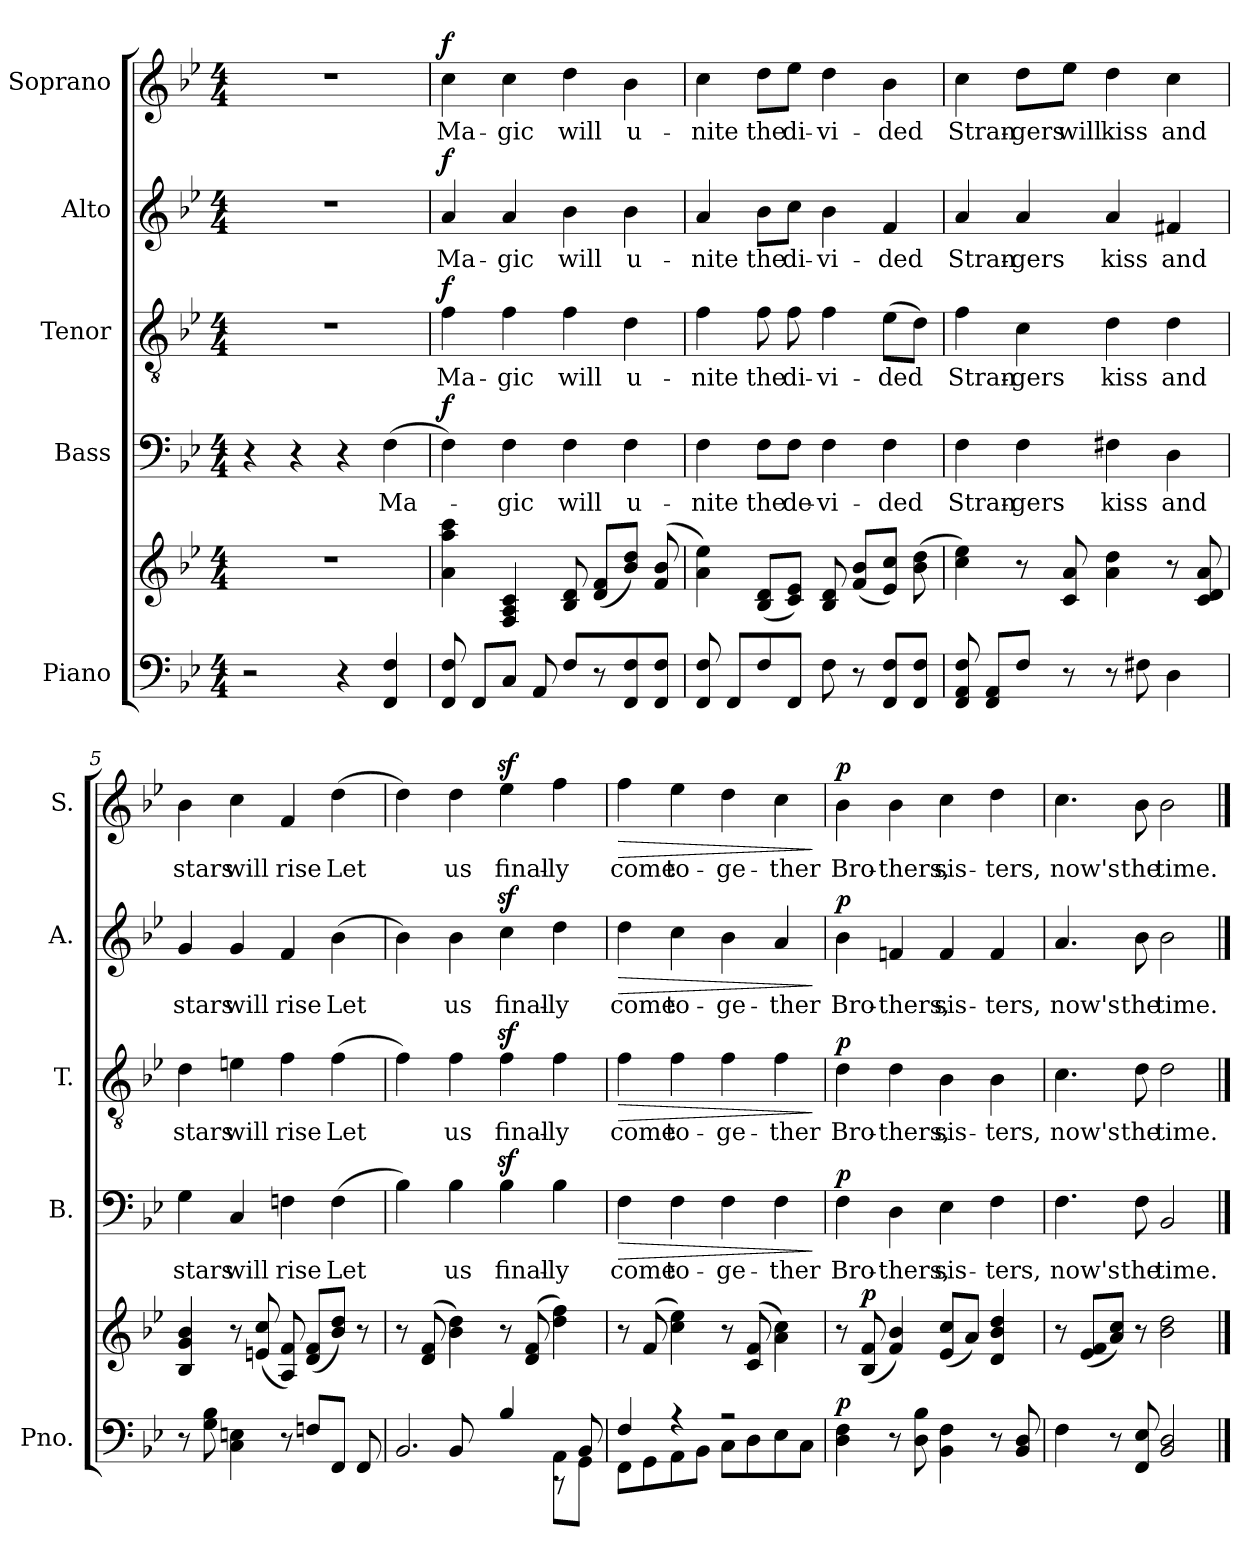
**kern	**kern	**dynam	**kern	**text	**dynam	**kern	**text	**dynam	**kern	**text	**dynam	**kern	**text	**dynam
*part5	*part5	*part5	*part4	*part4	*part4	*part3	*part3	*part3	*part2	*part2	*part2	*part1	*part1	*part1
*staff6	*staff5	*staff5/6	*staff4	*staff4	*staff4	*staff3	*staff3	*staff3	*staff2	*staff2	*staff2	*staff1	*staff1	*staff1
*I"Piano	*	*	*I"Bass	*	*	*I"Tenor	*	*	*I"Alto	*	*	*I"Soprano	*	*
*I'Pno.	*	*	*I'B.	*	*	*I'T.	*	*	*I'A.	*	*	*I'S.	*	*
*clefF4	*clefG2	*	*clefF4	*	*	*clefGv2	*	*	*clefG2	*	*	*clefG2	*	*
*k[b-e-]	*k[b-e-]	*	*k[b-e-]	*	*	*k[b-e-]	*	*	*k[b-e-]	*	*	*k[b-e-]	*	*
*M4/4	*M4/4	*	*M4/4	*	*	*M4/4	*	*	*M4/4	*	*	*M4/4	*	*
=1	=1	=1	=1	=1	=1	=1	=1	=1	=1	=1	=1	=1	=1	=1
2r	1r	.	4r	.	.	1r	.	.	1r	.	.	1r	.	.
.	.	.	4r	.	.	.	.	.	.	.	.	.	.	.
4r	.	.	4r	.	.	.	.	.	.	.	.	.	.	.
!	!	!	!	!LO:LY:b	!	!	!	!	!	!	!	!	!	!
4FF/ 4F/	.	.	(>4F\	Ma-	.	.	.	.	.	.	.	.	.	.
=2	=2	=2	=2	=2	=2	=2	=2	=2	=2	=2	=2	=2	=2	=2
!	!	!	!	!	!LO:DY:a	!	!LO:LY:b	!LO:DY:a	!	!LO:LY:b	!LO:DY:a	!	!LO:LY:b	!LO:DY:a
8FF/ 8F/	4a\ 4aa\ 4ccc\	.	4F\)	.	f	4f\	Ma-	f	4a/	Ma-	f	4cc\	Ma-	f
8FF/L	.	.	.	.	.	.	.	.	.	.	.	.	.	.
!	!	!	!	!LO:LY:b	!	!	!LO:LY:b	!	!	!LO:LY:b	!	!	!LO:LY:b	!
8C/J	4F/ 4A/ 4c/	.	4F\	-gic	.	4f\	-gic	.	4a/	-gic	.	4cc\	-gic	.
8AA/	.	.	.	.	.	.	.	.	.	.	.	.	.	.
!	!	!	!	!LO:LY:b	!	!	!LO:LY:b	!	!	!LO:LY:b	!	!	!LO:LY:b	!
8F/L	8B-/ 8d/	.	4F\	will	.	4f\	will	.	4b-\	will	.	4dd\	will	.
8r	(<8d/ 8f/L	.	.	.	.	.	.	.	.	.	.	.	.	.
!	!	!	!	!LO:LY:b	!	!	!LO:LY:b	!	!	!LO:LY:b	!	!	!LO:LY:b	!
8FF/ 8F/	8b-/ 8dd/J)	.	4F\	u-	.	4d\	u-	.	4b-\	u-	.	4b-\	u-	.
8FF/ 8F/J	(<8f/ 8b-/	.	.	.	.	.	.	.	.	.	.	.	.	.
=3	=3	=3	=3	=3	=3	=3	=3	=3	=3	=3	=3	=3	=3	=3
!	!	!	!	!LO:LY:b	!	!	!LO:LY:b	!	!	!LO:LY:b	!	!	!LO:LY:b	!
8FF/ 8F/	4a\ 4ee-\)	.	4F\	-nite	.	4f\	-nite	.	4a/	-nite	.	4cc\	-nite	.
8FF/L	.	.	.	.	.	.	.	.	.	.	.	.	.	.
!	!	!	!	!LO:LY:b	!	!	!LO:LY:b	!	!	!LO:LY:b	!	!	!LO:LY:b	!
8F/	(<8B-/ 8d/L	.	8F\L	the	.	8f\	the	.	8b-\L	the	.	8dd\L	the	.
!	!	!	!	!LO:LY:b	!	!	!LO:LY:b	!	!	!LO:LY:b	!	!	!LO:LY:b	!
8FF/J	8c/ 8e-/J)	.	8F\J	de-	.	8f\	di-	.	8cc\J	di-	.	8ee-\J	di-	.
!	!	!	!	!LO:LY:b	!	!	!LO:LY:b	!	!	!LO:LY:b	!	!	!LO:LY:b	!
8F\	8B-/ 8d/	.	4F\	-vi-	.	4f\	-vi-	.	4b-\	-vi-	.	4dd\	-vi-	.
8r	(<8f/ 8b-/L	.	.	.	.	.	.	.	.	.	.	.	.	.
!	!	!	!	!LO:LY:b	!	!	!LO:LY:b	!	!	!LO:LY:b	!	!	!LO:LY:b	!
8FF/ 8F/L	8e-/ 8cc/J)	.	4F\	-ded	.	(>8e-\L	-ded	.	4f/	-ded	.	4b-\	-ded	.
8FF/ 8F/J	(>8b-\ 8dd\	.	.	.	.	8d\J)	.	.	.	.	.	.	.	.
=4	=4	=4	=4	=4	=4	=4	=4	=4	=4	=4	=4	=4	=4	=4
!	!	!	!	!LO:LY:b	!	!	!LO:LY:b	!	!	!LO:LY:b	!	!	!LO:LY:b	!
8FF/ 8AA/ 8F/	4cc\ 4ee-\)	.	4F\	Stran-	.	4f\	Stran-	.	4a/	Stran-	.	4cc\	Stran-	.
8FF/ 8AA/L	.	.	.	.	.	.	.	.	.	.	.	.	.	.
!	!	!	!	!LO:LY:b	!	!	!LO:LY:b	!	!	!LO:LY:b	!	!	!LO:LY:b	!
8F/J	8r	.	4F\	-gers	.	4c\	-gers	.	4a/	-gers	.	8dd\L	-gers	.
!	!	!	!	!	!	!	!	!	!	!	!	!	!LO:LY:b	!
8r	8c/ 8a/	.	.	.	.	.	.	.	.	.	.	8ee-\J	will	.
!	!	!	!	!LO:LY:b	!	!	!LO:LY:b	!	!	!LO:LY:b	!	!	!LO:LY:b	!
8r	4a\ 4dd\	.	4F#X\	kiss	.	4d\	kiss	.	4a/	kiss	.	4dd\	kiss	.
8F#X\	.	.	.	.	.	.	.	.	.	.	.	.	.	.
!	!	!	!	!LO:LY:b	!	!	!LO:LY:b	!	!	!LO:LY:b	!	!	!LO:LY:b	!
4D\	8r	.	4D\	and	.	4d\	and	.	4f#X/	and	.	4cc\	and	.
.	8c/ 8d/ 8a/	.	.	.	.	.	.	.	.	.	.	.	.	.
=5	=5	=5	=5	=5	=5	=5	=5	=5	=5	=5	=5	=5	=5	=5
!	!	!	!	!LO:LY:b	!	!	!LO:LY:b	!	!	!LO:LY:b	!	!	!LO:LY:b	!
8r	4B-/ 4g/ 4b-/	.	4G\	stars	.	4d\	stars	.	4g/	stars	.	4b-\	stars	.
8G\ 8B-\	.	.	.	.	.	.	.	.	.	.	.	.	.	.
!	!	!	!	!LO:LY:b	!	!	!LO:LY:b	!	!	!LO:LY:b	!	!	!LO:LY:b	!
4C\ 4En\	8r	.	4C/	will	.	4en\	will	.	4g/	will	.	4cc\	will	.
.	(<8en/ 8cc/	.	.	.	.	.	.	.	.	.	.	.	.	.
!	!	!	!	!LO:LY:b	!	!	!LO:LY:b	!	!	!LO:LY:b	!	!	!LO:LY:b	!
8r	8A/ 8f/)	.	4Fn\	rise	.	4f\	rise	.	4f/	rise	.	4f/	rise	.
8Fn/L	(<8d/ 8f/L	.	.	.	.	.	.	.	.	.	.	.	.	.
!	!	!	!	!LO:LY:b	!	!	!LO:LY:b	!	!	!LO:LY:b	!	!	!LO:LY:b	!
8FF/J	8b-/ 8dd/J)	.	(>4F\	Let	.	(>4f\	Let	.	(>4b-\	Let	.	(>4dd\	Let	.
8FF/	8r	.	.	.	.	.	.	.	.	.	.	.	.	.
=6	=6	=6	=6	=6	=6	=6	=6	=6	=6	=6	=6	=6	=6	=6
*^	*	*	*	*	*	*	*	*	*	*	*	*	*	*
*	*^	*	*	*	*	*	*	*	*	*	*	*	*	*	*
2.BB-/	2ryy	4ryy	8r	.	4B-\)	.	.	4f\)	.	.	4b-\)	.	.	4dd\)	.	.
.	.	.	(>8d/ 8f/	.	.	.	.	.	.	.	.	.	.	.	.	.
!	!	!	!	!	!	!LO:LY:b	!	!	!LO:LY:b	!	!	!LO:LY:b	!	!	!LO:LY:b	!
.	.	8BB-/	4b-\ 4dd\)	.	4B-\	us	.	4f\	us	.	4b-\	us	.	4dd\	us	.
.	.	4.ryy	.	.	.	.	.	.	.	.	.	.	.	.	.	.
!	!	!	!	!	!	!LO:LY:b	!	!	!LO:LY:b	!	!	!LO:LY:b	!	!	!LO:LY:b	!
.	4B-/	.	8r	.	4B-z>\	final-	.	4fz>\	final-	.	4ccz>\	final-	.	4ee-z>\	final-	.
.	.	.	(>8d/ 8f/	.	.	.	.	.	.	.	.	.	.	.	.	.
!	!	!	!	!	!	!LO:LY:b	!	!	!LO:LY:b	!	!	!LO:LY:b	!	!	!LO:LY:b	!
8AA\L	4ryy	8r	4dd\ 4ff\)	.	4B-\	-ly	.	4f\	-ly	.	4dd\	-ly	.	4ff\	-ly	.
8GG\J	.	8BB-/	.	.	.	.	.	.	.	.	.	.	.	.	.	.
=7	=7	=7	=7	=7	=7	=7	=7	=7	=7	=7	=7	=7	=7	=7	=7	=7
!	!	!	!	!	!	!LO:LY:b	!LO:HP:b	!	!LO:LY:b	!LO:HP:b	!	!LO:LY:b	!LO:HP:b	!	!LO:LY:b	!LO:HP:b
*	*v	*v	*	*	*	*	*	*	*	*	*	*	*	*	*	*
4F/	8FF\L	8r	.	4F\	come	>	4f\	come	>	4dd\	come	>	4ff\	come	>
.	8GG\	(>8f/	.	.	.	.	.	.	.	.	.	.	.	.	.
!	!	!	!	!	!LO:LY:b	!	!	!LO:LY:b	!	!	!LO:LY:b	!	!	!LO:LY:b	!
4r	8AA\	4cc\ 4ee-\)	.	4F\	to-	.	4f\	to-	.	4cc\	to-	.	4ee-\	to-	.
.	8BB-\J	.	.	.	.	.	.	.	.	.	.	.	.	.	.
!	!	!	!	!	!LO:LY:b	!	!	!LO:LY:b	!	!	!LO:LY:b	!	!	!LO:LY:b	!
2r	8C\L	8r	.	4F\	-ge-	.	4f\	-ge-	.	4b-\	-ge-	.	4dd\	-ge-	.
.	8D\	(>8c/ 8f/	.	.	.	.	.	.	.	.	.	.	.	.	.
!	!	!	!	!	!LO:LY:b	!	!	!LO:LY:b	!	!	!LO:LY:b	!	!	!LO:LY:b	!
.	8E-\	4a\ 4cc\)	.	4F\	-ther	.	4f\	-ther	.	4a/	-ther	.	4cc\	-ther	.
.	8C\J	.	.	.	.	.	.	.	.	.	.	.	.	.	.
*v	*v	*	*	*	*	*	*	*	*	*	*	*	*	*	*
.	.	.	.	.	]	.	.	]	.	.	]	.	.	]
=8	=8	=8	=8	=8	=8	=8	=8	=8	=8	=8	=8	=8	=8	=8
!	!	!LO:DY:a=2	!	!LO:LY:b	!LO:DY:a	!	!LO:LY:b	!LO:DY:a	!	!LO:LY:b	!LO:DY:a	!	!LO:LY:b	!LO:DY:a
4D\ 4F\	8r	p	4F\	Bro-	p	4d\	Bro-	p	4b-\	Bro-	p	4b-\	Bro-	p
!	!	!LO:DY:a	!	!	!	!	!	!	!	!	!	!	!	!
.	(<8B-/ 8f/	p	.	.	.	.	.	.	.	.	.	.	.	.
!	!	!	!	!LO:LY:b	!	!	!LO:LY:b	!	!	!LO:LY:b	!	!	!LO:LY:b	!
8r	4f/ 4b-/)	.	4D\	-thers,	.	4d\	-thers,	.	4fn/	-thers,	.	4b-\	-thers,	.
8D\ 8B-\	.	.	.	.	.	.	.	.	.	.	.	.	.	.
!	!	!	!	!LO:LY:b	!	!	!LO:LY:b	!	!	!LO:LY:b	!	!	!LO:LY:b	!
4BB-\ 4F\	(<8e-/ 8cc/L	.	4E-\	sis-	.	4B-\	sis-	.	4f/	sis-	.	4cc\	sis-	.
.	8a/J)	.	.	.	.	.	.	.	.	.	.	.	.	.
!	!	!	!	!LO:LY:b	!	!	!LO:LY:b	!	!	!LO:LY:b	!	!	!LO:LY:b	!
8r	4d/ 4b-/ 4dd/	.	4F\	-ters,	.	4B-\	-ters,	.	4f/	-ters,	.	4dd\	-ters,	.
8BB-/ 8D/	.	.	.	.	.	.	.	.	.	.	.	.	.	.
=9	=9	=9	=9	=9	=9	=9	=9	=9	=9	=9	=9	=9	=9	=9
!	!	!	!	!LO:LY:b	!	!	!LO:LY:b	!	!	!LO:LY:b	!	!	!LO:LY:b	!
4F\	8r	.	4.F\	now's	.	4.c\	now's	.	4.a/	now's	.	4.cc\	now's	.
.	(<8e-/ 8f/L	.	.	.	.	.	.	.	.	.	.	.	.	.
8r	8a/ 8cc/J)	.	.	.	.	.	.	.	.	.	.	.	.	.
!	!	!	!	!LO:LY:b	!	!	!LO:LY:b	!	!	!LO:LY:b	!	!	!LO:LY:b	!
8FF/ 8E-/	8r	.	8F\	the	.	8d\	the	.	8b-\	the	.	8b-\	the	.
!	!	!	!	!LO:LY:b	!	!	!LO:LY:b	!	!	!LO:LY:b	!	!	!LO:LY:b	!
2BB-/ 2D/	2b-\ 2dd\	.	2BB-/	time.	.	2d\	time.	.	2b-\	time.	.	2b-\	time.	.
==	==	==	==	==	==	==	==	==	==	==	==	==	==	==
*-	*-	*-	*-	*-	*-	*-	*-	*-	*-	*-	*-	*-	*-	*-
